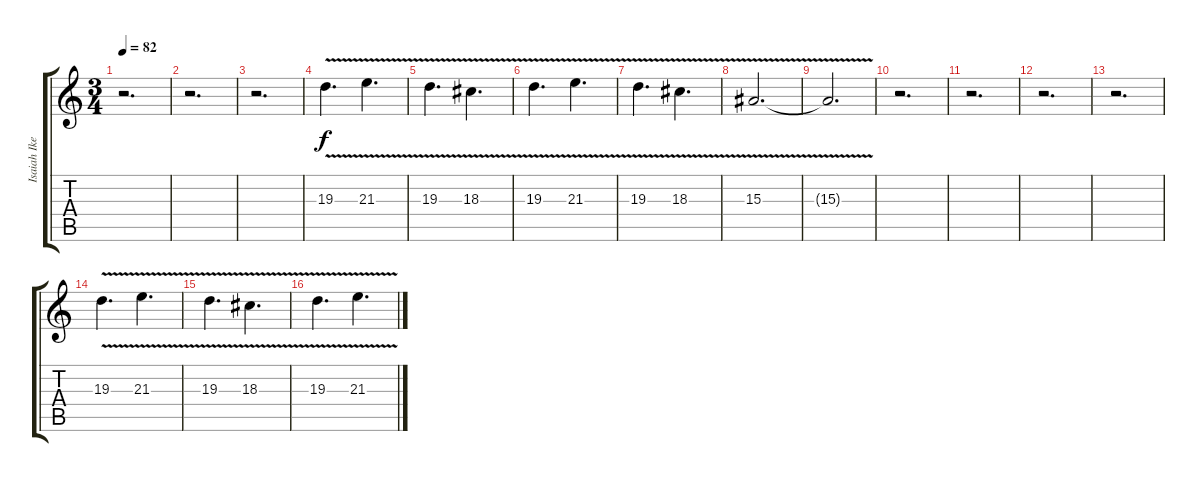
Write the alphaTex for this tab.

\track ("Isaiah Ikey Owens" "Isaiah Ike") {instrument pad4choir}
\staff {score tabs}
\tuning (E4 B3 G3 D3 A2 E2) {hide}
\ts (3 4)
\tempo 82
\clef g2
\ks c
r.2{d dy f} |
r.2{d} |
r.2{d} |
19.3{v}.4{d} 21.3{v}.4{d} |
19.3{v}.4{d} 18.3{v}.4{d} |
19.3{v}.4{d} 21.3{v}.4{d} |
19.3{v}.4{d} 18.3{v}.4{d} |
15.3{v}.2{d} |
15.3{t}.2{d} |
r.2{d} |
r.2{d} |
r.2{d} |
r.2{d} |
19.3{v}.4{d} 21.3{v}.4{d} |
19.3{v}.4{d} 18.3{v}.4{d} |
19.3{v}.4{d} 21.3{v}.4{d}
